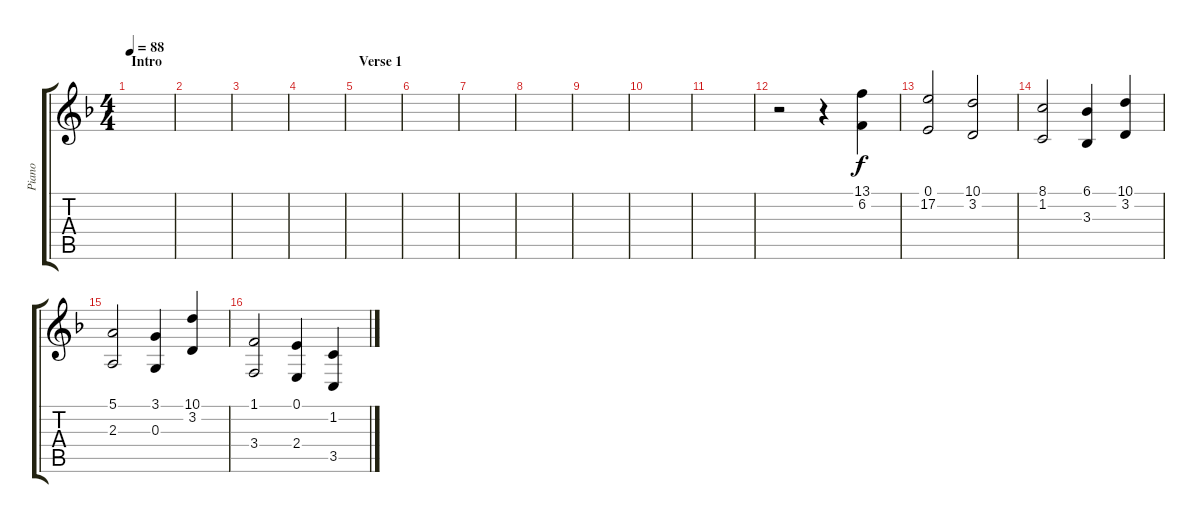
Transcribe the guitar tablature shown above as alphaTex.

\track ("Piano" "Piano") {instrument brightacousticpiano}
\staff {score tabs}
\tuning (E4 B3 G3 D3 A2 D2) {hide}
\ts (4 4)
\section ("" "Intro")
\tempo 88
\clef g2
\ks f
|
|
|
|
\section ("" "Verse 1")
|
|
|
|
|
|
|
r.2 r.4 (13.1 6.2).4 |
(0.1 17.2).2 (10.1 3.2).2 |
(8.1 1.2).2 (6.1 3.3).4 (10.1 3.2).4 |
(5.1 2.3).2 (3.1 0.3).4 (10.1 3.2).4 |
(1.1 3.4).2 (0.1 2.4).4 (1.2 3.5).4
